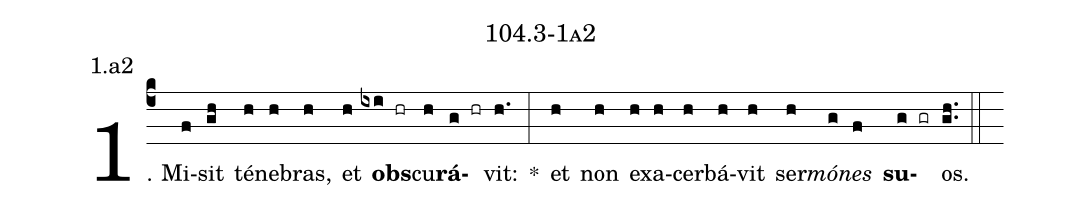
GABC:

name: 104.3-1a2;
annotation: 1.a2;
%%
(c4)1. Mi(f)sit(gh) té(h)ne(h)bras,(h) et(h) <b>obs</b>(ixi hr)cu(h)<b>rá</b>(g hr)vit:(h.) *(:) et(h) non(h) ex(h)a(h)cer(h)bá(h)vit(h) ser(h)<i>mó</i>(g)<i>nes</i>(f) <b>su</b>(g gr)os.(gh..) (::)


%E(h) u(h) o(g) u(f) a(g) e.(gh..) (::)
